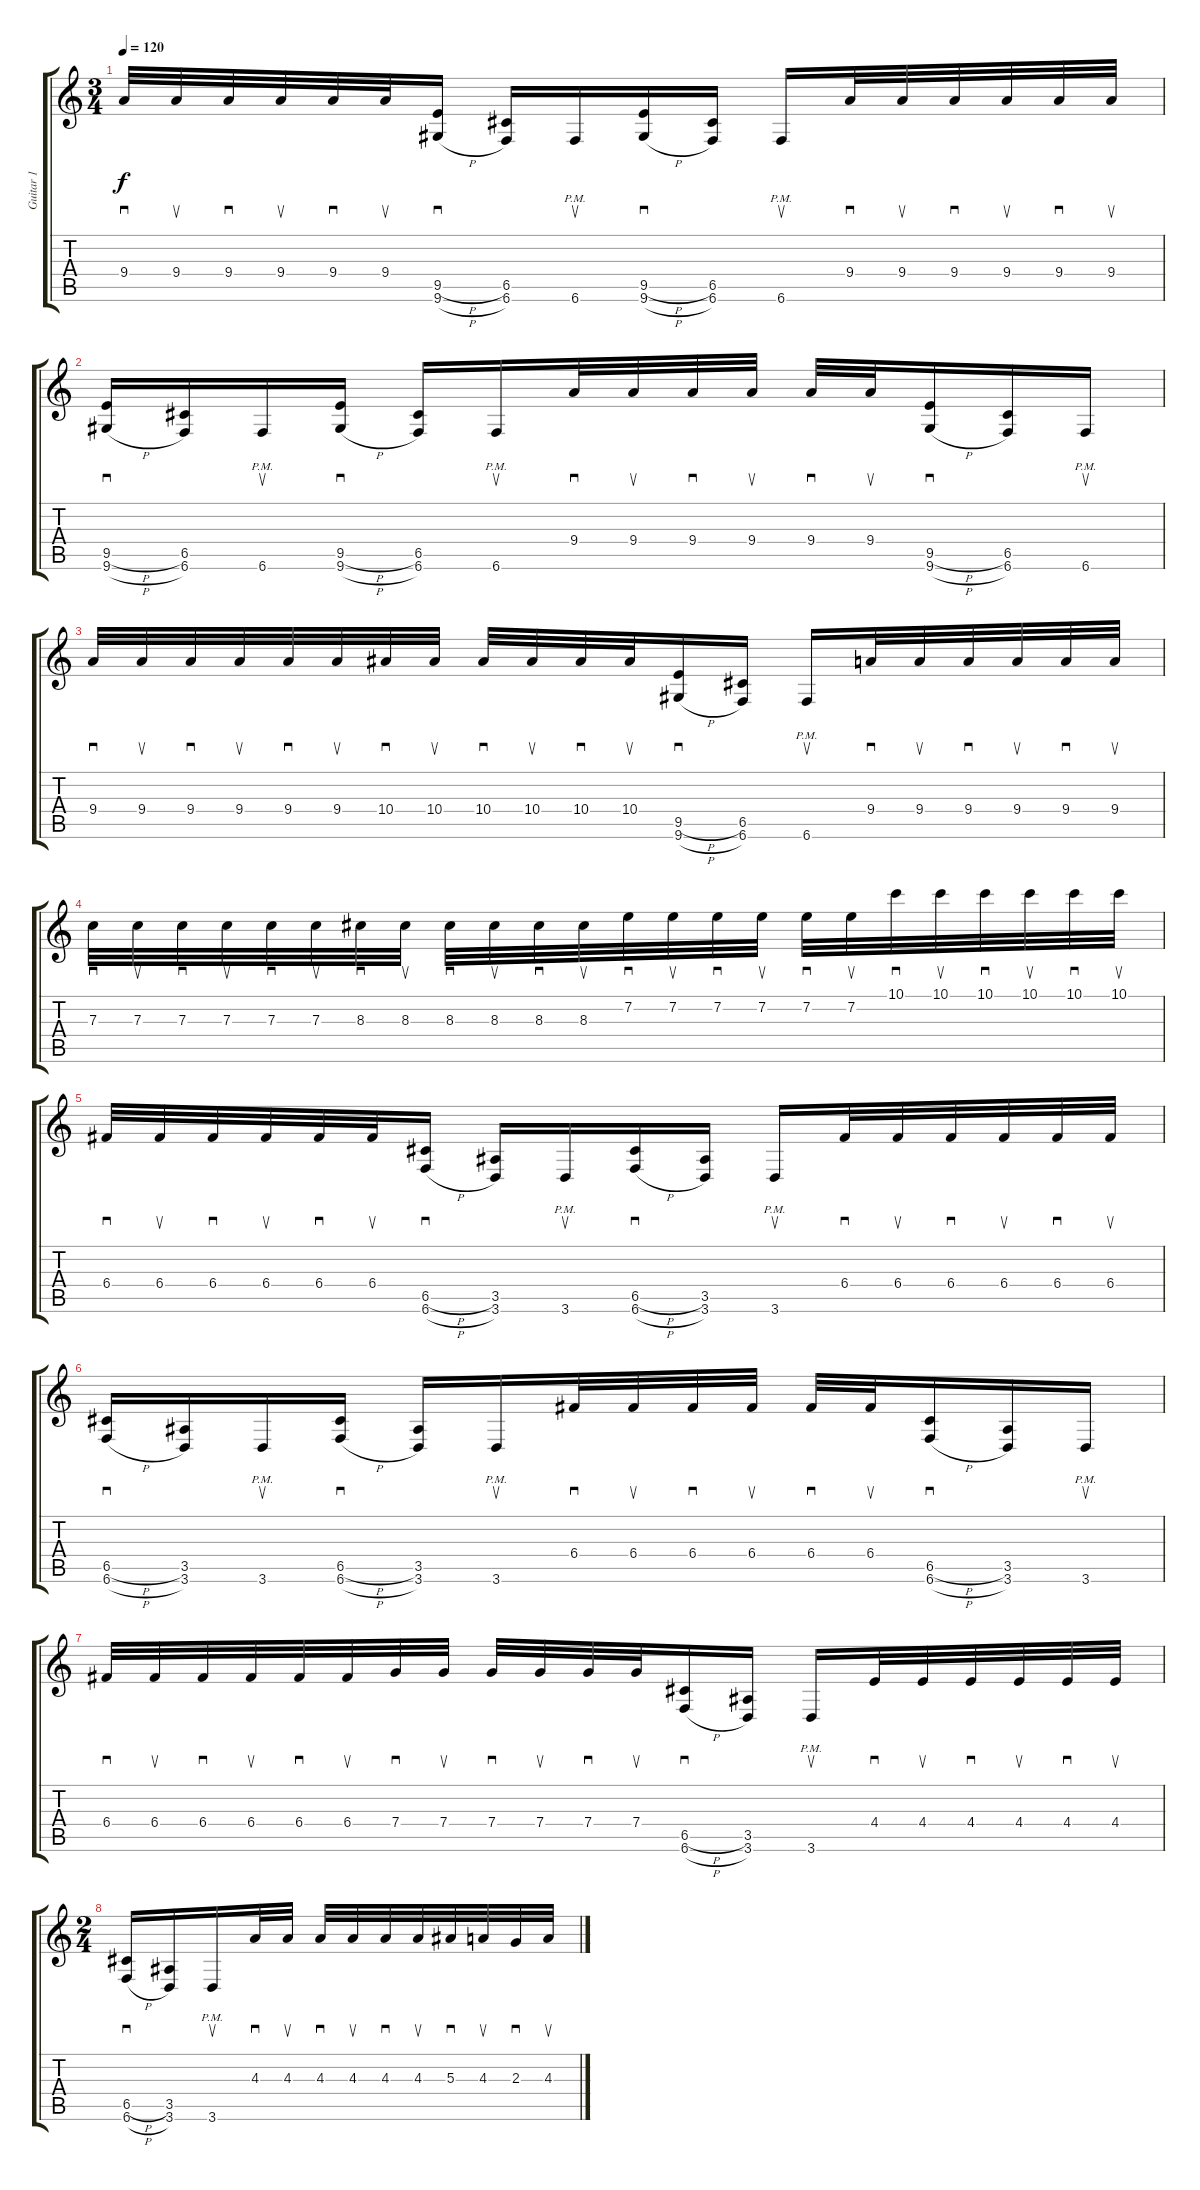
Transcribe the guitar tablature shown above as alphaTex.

\track ("Guitar 1" "Guitar 1") {instrument distortionguitar}
\staff {score tabs}
\tuning (D4 A3 F3 C3 G2 B1) {hide}
\ts (3 4)
\tempo 120
\clef g2
\ks c
9.4.32{sd dy f} 9.4.32{su} 9.4.32{sd} 9.4.32{su} 9.4.32{sd} 9.4.32{su} (9.5{h} 9.6{h}).16{sd} (6.5 6.6).16 6.6{pm}.16{su} (9.5{h} 9.6{h}).16{sd} (6.5 6.6).16 6.6{pm}.16{su} 9.4.32{sd} 9.4.32{su} 9.4.32{sd} 9.4.32{su} 9.4.32{sd} 9.4.32{su} |
(9.5{h} 9.6{h}).16{sd} (6.5 6.6).16 6.6{pm}.16{su} (9.5{h} 9.6{h}).16{sd} (6.5 6.6).16 6.6{pm}.16{su} 9.4.32{sd} 9.4.32{su} 9.4.32{sd} 9.4.32{su} 9.4.32{sd} 9.4.32{su} (9.5{h} 9.6{h}).16{sd} (6.5 6.6).16 6.6{pm}.16{su} |
9.4.32{sd} 9.4.32{su} 9.4.32{sd} 9.4.32{su} 9.4.32{sd} 9.4.32{su} 10.4.32{sd} 10.4.32{su} 10.4.32{sd} 10.4.32{su} 10.4.32{sd} 10.4.32{su} (9.5{h} 9.6{h}).16{sd} (6.5 6.6).16 6.6{pm}.16{su} 9.4.32{sd} 9.4.32{su} 9.4.32{sd} 9.4.32{su} 9.4.32{sd} 9.4.32{su} |
7.3.32{sd} 7.3.32{su} 7.3.32{sd} 7.3.32{su} 7.3.32{sd} 7.3.32{su} 8.3.32{sd} 8.3.32{su} 8.3.32{sd} 8.3.32{su} 8.3.32{sd} 8.3.32{su} 7.2.32{sd} 7.2.32{su} 7.2.32{sd} 7.2.32{su} 7.2.32{sd} 7.2.32{su} 10.1.32{sd} 10.1.32{su} 10.1.32{sd} 10.1.32{su} 10.1.32{sd} 10.1.32{su} |
6.4.32{sd} 6.4.32{su} 6.4.32{sd} 6.4.32{su} 6.4.32{sd} 6.4.32{su} (6.5{h} 6.6{h}).16{sd} (3.5 3.6).16 3.6{pm}.16{su} (6.5{h} 6.6{h}).16{sd} (3.5 3.6).16 3.6{pm}.16{su} 6.4.32{sd} 6.4.32{su} 6.4.32{sd} 6.4.32{su} 6.4.32{sd} 6.4.32{su} |
(6.5{h} 6.6{h}).16{sd} (3.5 3.6).16 3.6{pm}.16{su} (6.5{h} 6.6{h}).16{sd} (3.5 3.6).16 3.6{pm}.16{su} 6.4.32{sd} 6.4.32{su} 6.4.32{sd} 6.4.32{su} 6.4.32{sd} 6.4.32{su} (6.5{h} 6.6{h}).16{sd} (3.5 3.6).16 3.6{pm}.16{su} |
6.4.32{sd} 6.4.32{su} 6.4.32{sd} 6.4.32{su} 6.4.32{sd} 6.4.32{su} 7.4.32{sd} 7.4.32{su} 7.4.32{sd} 7.4.32{su} 7.4.32{sd} 7.4.32{su} (6.5{h} 6.6{h}).16{sd} (3.5 3.6).16 3.6{pm}.16{su} 4.4.32{sd} 4.4.32{su} 4.4.32{sd} 4.4.32{su} 4.4.32{sd} 4.4.32{su} |
\ts (2 4)
(6.5{h} 6.6{h}).16{sd} (3.5 3.6).16 3.6{pm}.16{su} 4.3.32{sd} 4.3.32{su} 4.3.32{sd} 4.3.32{su} 4.3.32{sd} 4.3.32{su} 5.3.32{sd} 4.3.32{su} 2.3.32{sd} 4.3.32{su}
